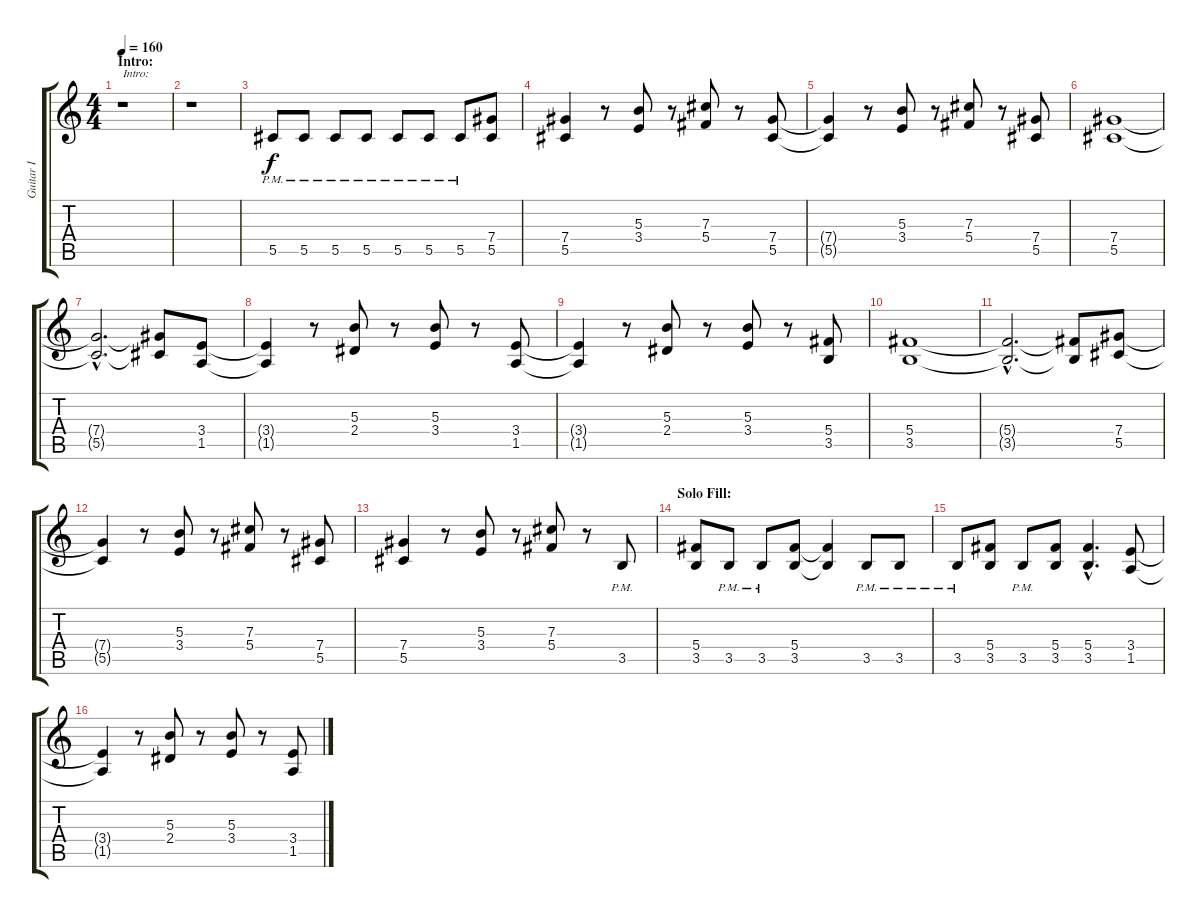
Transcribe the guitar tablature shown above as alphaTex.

\track ("Guitar I" "Guitar I") {instrument distortionguitar}
\staff {score tabs}
\tuning (Eb4 Bb3 Gb3 Db3 Ab2 Eb2) {hide}
\ts (4 4)
\section ("" "Intro:")
\tempo 160
\clef g2
\ks c
r.1{txt "Intro:" dy f instrument distortionguitar} |
r.1 |
5.5{pm}.8 5.5{pm}.8 5.5{pm}.8 5.5{pm}.8 5.5{pm}.8 5.5{pm}.8 5.5{pm}.8 (7.4 5.5).8 |
(7.4 5.5).4 r.8 (5.3 3.4).8 r.8 (7.3 5.4).8 r.8 (7.4 5.5).8 |
(7.4{t} 5.5{t}).4 r.8 (5.3 3.4).8 r.8 (7.3 5.4).8 r.8 (7.4 5.5).8 |
(7.4 5.5).1 |
(7.4{hac t} 5.5{hac t}).2{d} (7.4{t} 5.5{t}).8 (3.4 1.5).8 |
(3.4{t} 1.5{t}).4 r.8 (5.3 2.4).8 r.8 (5.3 3.4).8 r.8 (3.4 1.5).8 |
(3.4{t} 1.5{t}).4 r.8 (5.3 2.4).8 r.8 (5.3 3.4).8 r.8 (5.4 3.5).8 |
(5.4 3.5).1 |
(5.4{hac t} 3.5{hac t}).2{d} (5.4{t} 3.5{t}).8 (7.4 5.5).8 |
(7.4{t} 5.5{t}).4 r.8 (5.3 3.4).8 r.8 (7.3 5.4).8 r.8 (7.4 5.5).8 |
(7.4 5.5).4 r.8 (5.3 3.4).8 r.8 (7.3 5.4).8 r.8 3.5{pm}.8 |
\section ("" "Solo Fill:")
(5.4 3.5).8 3.5{pm}.8 3.5{pm}.8 (5.4 3.5).8 (5.4{t} 3.5{t}).4 3.5{pm}.8 3.5{pm}.8 |
3.5{pm}.8 (5.4 3.5).8 3.5{pm}.8 (5.4 3.5).8 (5.4{hac} 3.5{hac}).4{d} (3.4 1.5).8 |
(3.4{t} 1.5{t}).4 r.8 (5.3 2.4).8 r.8 (5.3 3.4).8 r.8 (3.4 1.5).8
